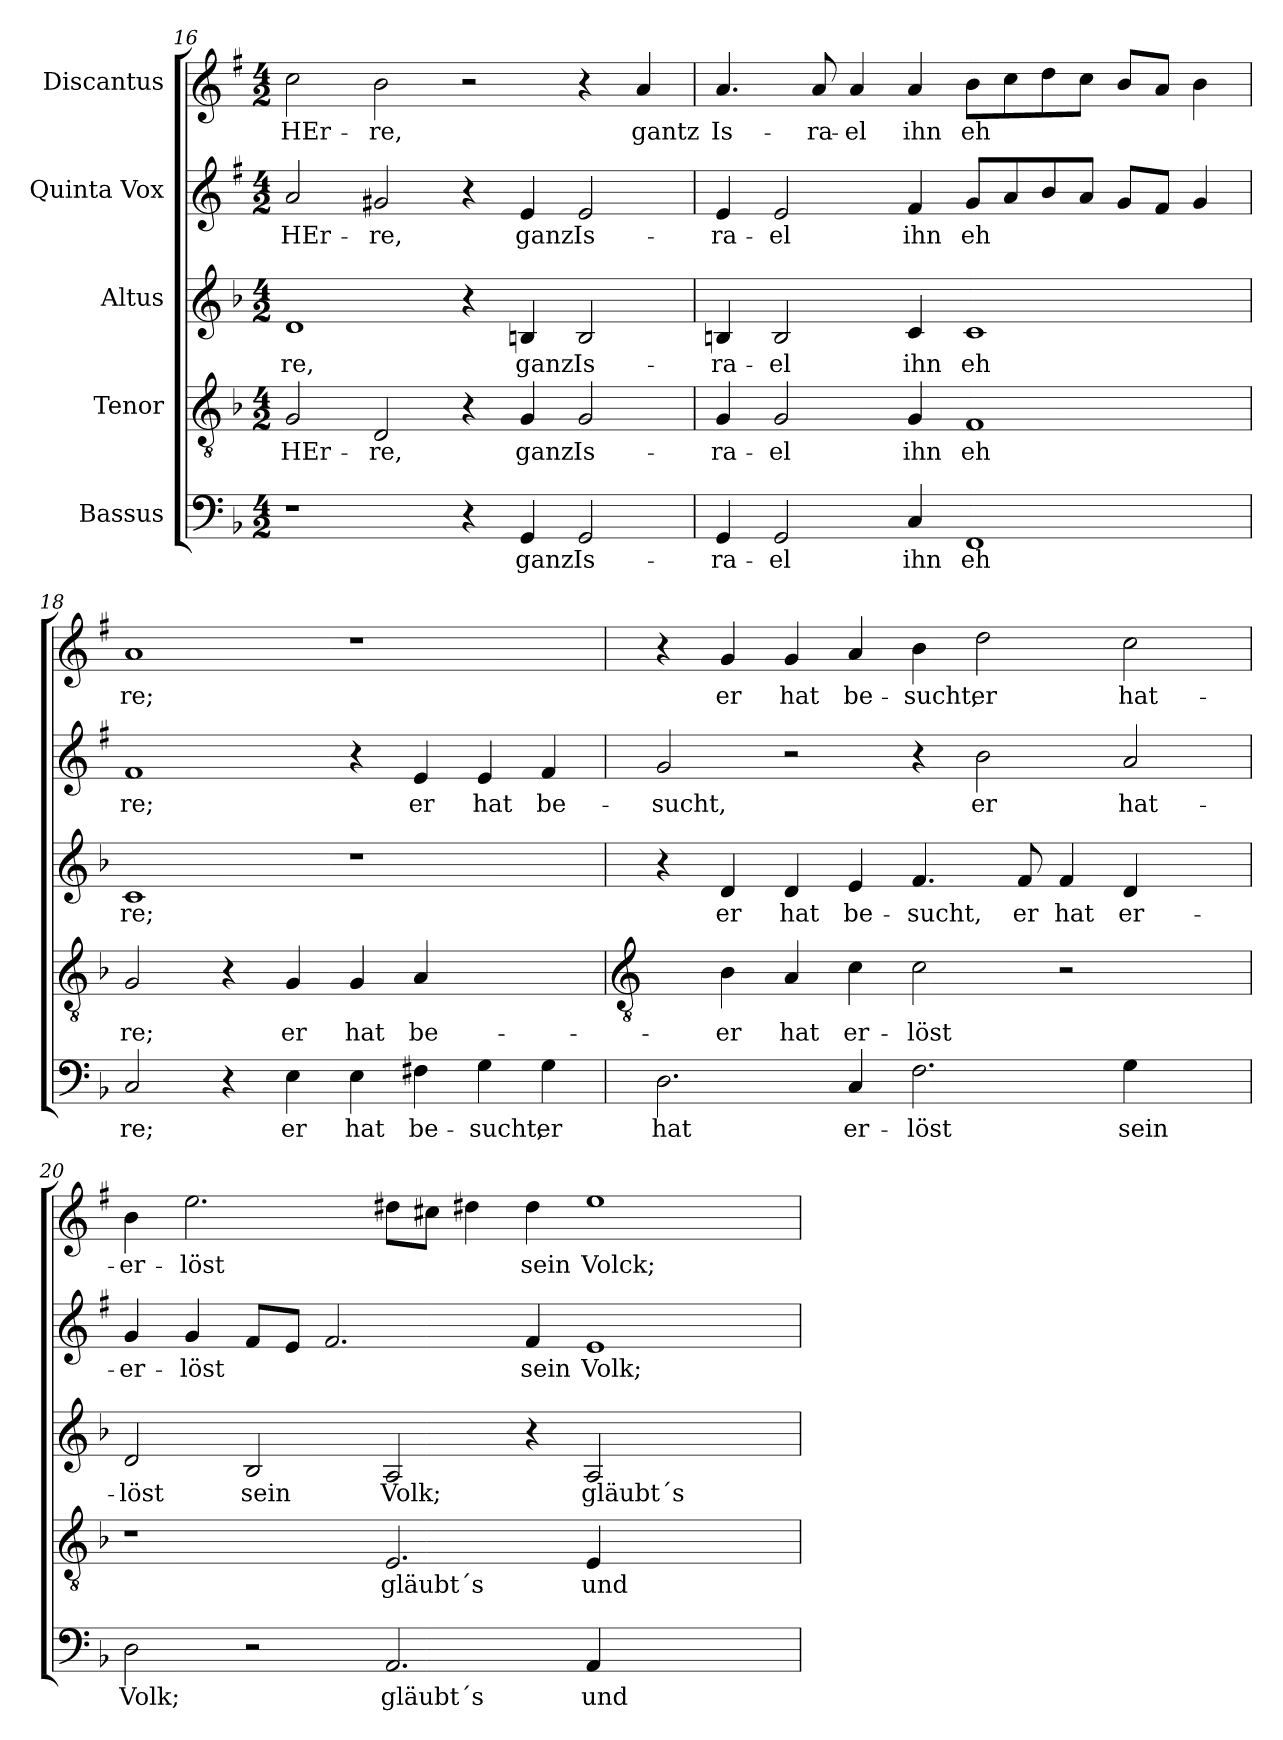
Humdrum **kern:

**kern	**text	**kern	**text	**kern	**text	**kern	**text	**kern	**text
*part5	*part5	*part4	*part4	*part3	*part3	*part2	*part2	*part1	*part1
*staff5	*staff5	*staff4	*staff4	*staff3	*staff3	*staff2	*staff2	*staff1	*staff1
*I"Bassus	*	*I"Tenor	*	*I"Altus	*	*I"Quinta Vox	*	*I"Discantus	*
!!LO:LB:g=z
*clefF4	*	*clefGv2	*	*clefG2	*	*clefG2	*	*clefG2	*
*	*	*	*	*	*	*ITrd1c2	*	*ITrd1c2	*
*k[b-]	*	*k[b-]	*	*k[b-]	*	*k[b-]	*	*k[b-]	*
*F:	*	*F:	*	*F:	*	*F:	*	*F:	*
*M4/2	*	*M4/2	*	*M4/2	*	*M4/2	*	*M4/2	*
=16	=16	=16	=16	=16	=16	=16	=16	=16	=16
!	!	!	!LO:LY:b	!	!LO:LY:b	!	!LO:LY:b	!	!LO:LY:b
1r	.	2G	HEr-	1d	-re,	2g	HEr-	2b-	HEr-
!	!	!	!LO:LY:b	!	!	!	!LO:LY:b	!	!LO:LY:b
.	.	2D	-re,	.	.	2f#X	-re,	2a	-re,
4r	.	4r	.	4r	.	4r	.	2r	.
!	!LO:LY:b	!	!LO:LY:b	!	!LO:LY:b	!	!LO:LY:b	!	!
4GG	ganz	4G	ganz	4Bn	ganz	4d	ganz	.	.
!	!LO:LY:b	!	!LO:LY:b	!	!LO:LY:b	!	!LO:LY:b	!	!
2GG	Is-	2G	Is-	2B	Is-	2d	Is-	4r	.
!	!	!	!	!	!	!	!	!	!LO:LY:b
.	.	.	.	.	.	.	.	4g	gantz
=17	=17	=17	=17	=17	=17	=17	=17	=17	=17
!	!LO:LY:b	!	!LO:LY:b	!	!LO:LY:b	!	!LO:LY:b	!	!LO:LY:b
4GG	-ra-	4G	-ra-	4B	-ra-	4d	-ra-	4.g	Is-
!	!LO:LY:b	!	!LO:LY:b	!	!LO:LY:b	!	!LO:LY:b	!	!
2GG	-el	2G	-el	2B	-el	2d	-el	.	.
!	!	!	!	!	!	!	!	!	!LO:LY:b
.	.	.	.	.	.	.	.	8g	-ra-
!	!	!	!	!	!	!	!	!	!LO:LY:b
.	.	.	.	.	.	.	.	4g	-el
!	!LO:LY:b	!	!LO:LY:b	!	!LO:LY:b	!	!LO:LY:b	!	!LO:LY:b
4C	ihn	4G	ihn	4c	ihn	4e	ihn	4g	ihn
!	!LO:LY:b	!	!LO:LY:b	!	!LO:LY:b	!	!LO:LY:b	!	!LO:LY:b
1FF	eh	1F	eh	1c	eh	8fL	eh	8aL	eh
.	.	.	.	.	.	8g	.	8b-	.
.	.	.	.	.	.	8a	.	8cc	.
.	.	.	.	.	.	8gJ	.	8b-J	.
.	.	.	.	.	.	8fL	.	8aL	.
.	.	.	.	.	.	8eJ	.	8gJ	.
.	.	.	.	.	.	4f	.	4a	.
=18	=18	=18	=18	=18	=18	=18	=18	=18	=18
!	!LO:LY:b	!	!LO:LY:b	!	!LO:LY:b	!	!LO:LY:b	!	!LO:LY:b
2C	re;	2G	re;	1c	re;	1e	re;	1g	re;
4r	.	4r	.	.	.	.	.	.	.
!	!LO:LY:b	!	!LO:LY:b	!	!	!	!	!	!
4E	er	4G	er	.	.	.	.	.	.
!	!LO:LY:b	!	!LO:LY:b	!	!	!	!	!	!
4E	hat	4G	hat	1r	.	4r	.	1r	.
!	!LO:LY:b	!	!LO:LY:b	!	!	!	!LO:LY:b	!	!
4F#X	be-	4A	be-	.	.	4d	er	.	.
!	!LO:LY:b	!	!LO:LY:b	!	!	!	!LO:LY:b	!	!
4G	-sucht,	[2B-yy	-sucht,__	.	.	4d	hat	.	.
!	!LO:LY:b	!	!	!	!	!	!LO:LY:b	!	!
4G	er	.	.	.	.	4e	be-	.	.
!!LO:LB:g=z
=19	=19	=19	=19	=19	=19	=19	=19	=19	=19
*	*	*clefGv2	*	*	*	*	*	*	*
!	!LO:LY:b	!	!LO:LY:b	!	!	!	!LO:LY:b	!	!
2.D	hat	4B-yy]	__	4r	.	2f	-sucht,	4r	.
!	!	!	!LO:LY:b	!	!LO:LY:b	!	!	!	!LO:LY:b
.	.	4B-	er	4d	er	.	.	4f	er
!	!	!	!LO:LY:b	!	!LO:LY:b	!	!	!	!LO:LY:b
.	.	4A	hat	4d	hat	2r	.	4f	hat
!	!LO:LY:b	!	!LO:LY:b	!	!LO:LY:b	!	!	!	!LO:LY:b
4C	er-	4c	er-	4e	be-	.	.	4g	be-
!	!LO:LY:b	!	!LO:LY:b	!	!LO:LY:b	!	!	!	!LO:LY:b
2.F	-löst	2c	-löst	4.f	-sucht,	4r	.	4a	-sucht,
!	!	!	!	!	!	!	!LO:LY:b	!	!LO:LY:b
.	.	.	.	.	.	2a	er	2cc	er
!	!	!	!	!	!LO:LY:b	!	!	!	!
.	.	.	.	8f	er	.	.	.	.
!	!	!	!	!	!LO:LY:b	!	!	!	!
.	.	2r	.	4f	hat	.	.	.	.
!	!LO:LY:b	!	!	!	!LO:LY:b	!	!LO:LY:b	!	!LO:LY:b
4G	sein	.	.	4d	er-	2g	hat-	2b-	hat-
4ryy	.	4ryy	.	4ryy	.	.	.	.	.
=20	=20	=20	=20	=20	=20	=20	=20	=20	=20
!	!LO:LY:b	!	!	!	!LO:LY:b	!	!LO:LY:b	!	!LO:LY:b
2D	Volk;	1r	.	2d	-löst	4f	-er-	4a	-er-
!	!	!	!	!	!	!	!LO:LY:b	!	!LO:LY:b
.	.	.	.	.	.	4f	-löst	2.dd	-löst
!	!	!	!	!	!LO:LY:b	!	!	!	!
2r	.	.	.	2B-	sein	8eL	.	.	.
.	.	.	.	.	.	8dJ	.	.	.
.	.	.	.	.	.	2.e	.	.	.
!	!LO:LY:b	!	!LO:LY:b	!	!LO:LY:b	!	!	!	!
2.AA	gläubt´s	2.E	gläubt´s	2A	Volk;	.	.	8cc#XL	.
.	.	.	.	.	.	.	.	8bJ	.
.	.	.	.	.	.	.	.	4cc#X	.
!	!	!	!	!	!	!	!LO:LY:b	!	!LO:LY:b
.	.	.	.	4r	.	4e	sein	4cc#	sein
!	!LO:LY:b	!	!LO:LY:b	!	!LO:LY:b	!	!LO:LY:b	!	!LO:LY:b
4AA	und	4E	und	2A	gläubt´s	1d	Volk;	1dd	Volck;
2.ryy	.	2.ryy	.	.	.	.	.	.	.
.	.	.	.	2ryy	.	.	.	.	.
=	=	=	=	=	=	=	=	=	=
*-	*-	*-	*-	*-	*-	*-	*-	*-	*-
